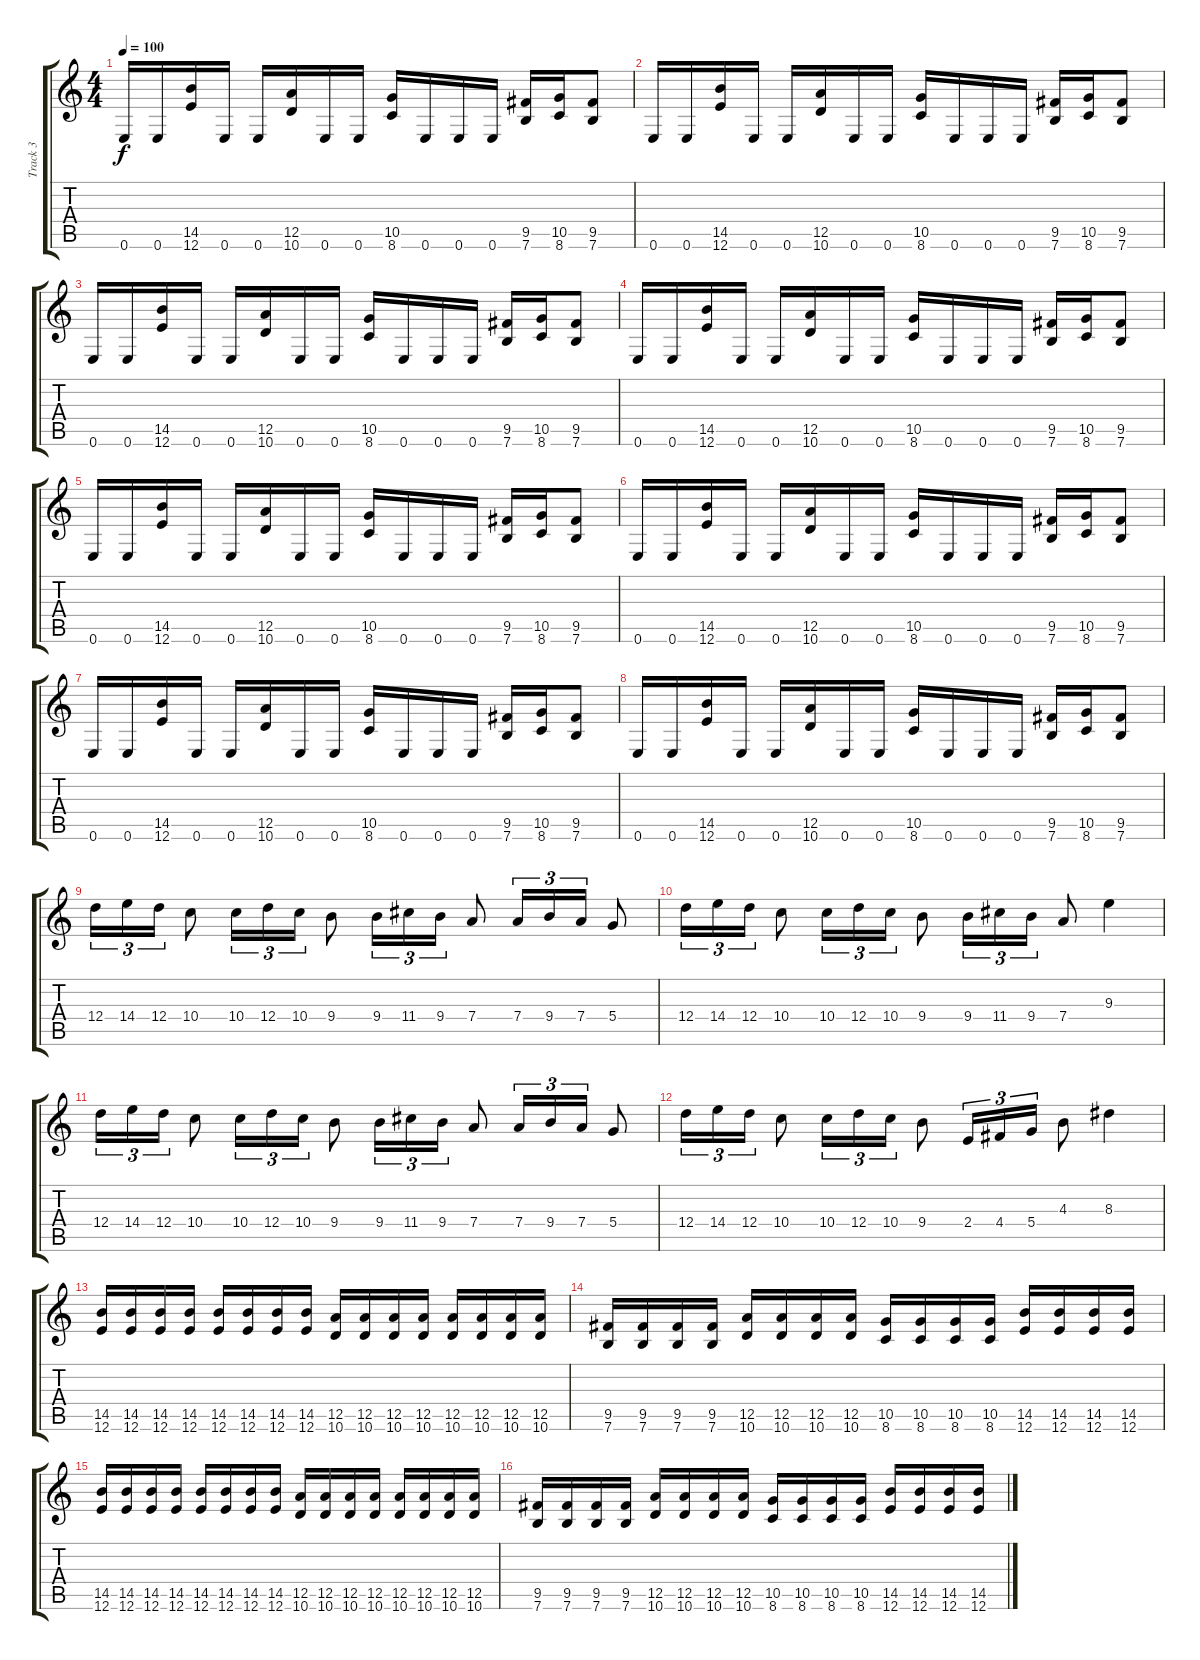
\track ("Track 3" "Track 3") {instrument distortionguitar}
\staff {score tabs}
\tuning (E4 B3 G3 D3 A2 E2) {hide}
\ts (4 4)
\tempo 100
\clef g2
\ks c
0.6.16{dy f} 0.6.16 (14.5 12.6).16 0.6.16 0.6.16 (12.5 10.6).16 0.6.16 0.6.16 (10.5 8.6).16 0.6.16 0.6.16 0.6.16 (9.5 7.6).16 (10.5 8.6).16 (9.5 7.6).8 |
0.6.16 0.6.16 (14.5 12.6).16 0.6.16 0.6.16 (12.5 10.6).16 0.6.16 0.6.16 (10.5 8.6).16 0.6.16 0.6.16 0.6.16 (9.5 7.6).16 (10.5 8.6).16 (9.5 7.6).8 |
0.6.16 0.6.16 (14.5 12.6).16 0.6.16 0.6.16 (12.5 10.6).16 0.6.16 0.6.16 (10.5 8.6).16 0.6.16 0.6.16 0.6.16 (9.5 7.6).16 (10.5 8.6).16 (9.5 7.6).8 |
0.6.16 0.6.16 (14.5 12.6).16 0.6.16 0.6.16 (12.5 10.6).16 0.6.16 0.6.16 (10.5 8.6).16 0.6.16 0.6.16 0.6.16 (9.5 7.6).16 (10.5 8.6).16 (9.5 7.6).8 |
0.6.16 0.6.16 (14.5 12.6).16 0.6.16 0.6.16 (12.5 10.6).16 0.6.16 0.6.16 (10.5 8.6).16 0.6.16 0.6.16 0.6.16 (9.5 7.6).16 (10.5 8.6).16 (9.5 7.6).8 |
0.6.16 0.6.16 (14.5 12.6).16 0.6.16 0.6.16 (12.5 10.6).16 0.6.16 0.6.16 (10.5 8.6).16 0.6.16 0.6.16 0.6.16 (9.5 7.6).16 (10.5 8.6).16 (9.5 7.6).8 |
0.6.16 0.6.16 (14.5 12.6).16 0.6.16 0.6.16 (12.5 10.6).16 0.6.16 0.6.16 (10.5 8.6).16 0.6.16 0.6.16 0.6.16 (9.5 7.6).16 (10.5 8.6).16 (9.5 7.6).8 |
0.6.16 0.6.16 (14.5 12.6).16 0.6.16 0.6.16 (12.5 10.6).16 0.6.16 0.6.16 (10.5 8.6).16 0.6.16 0.6.16 0.6.16 (9.5 7.6).16 (10.5 8.6).16 (9.5 7.6).8 |
12.4.16{tu (3 2)} 14.4.16{tu (3 2)} 12.4.16{tu (3 2)} 10.4.8 10.4.16{tu (3 2)} 12.4.16{tu (3 2)} 10.4.16{tu (3 2)} 9.4.8 9.4.16{tu (3 2)} 11.4.16{tu (3 2)} 9.4.16{tu (3 2)} 7.4.8 7.4.16{tu (3 2)} 9.4.16{tu (3 2)} 7.4.16{tu (3 2)} 5.4.8 |
12.4.16{tu (3 2)} 14.4.16{tu (3 2)} 12.4.16{tu (3 2)} 10.4.8 10.4.16{tu (3 2)} 12.4.16{tu (3 2)} 10.4.16{tu (3 2)} 9.4.8 9.4.16{tu (3 2)} 11.4.16{tu (3 2)} 9.4.16{tu (3 2)} 7.4.8 9.3.4 |
12.4.16{tu (3 2)} 14.4.16{tu (3 2)} 12.4.16{tu (3 2)} 10.4.8 10.4.16{tu (3 2)} 12.4.16{tu (3 2)} 10.4.16{tu (3 2)} 9.4.8 9.4.16{tu (3 2)} 11.4.16{tu (3 2)} 9.4.16{tu (3 2)} 7.4.8 7.4.16{tu (3 2)} 9.4.16{tu (3 2)} 7.4.16{tu (3 2)} 5.4.8 |
12.4.16{tu (3 2)} 14.4.16{tu (3 2)} 12.4.16{tu (3 2)} 10.4.8 10.4.16{tu (3 2)} 12.4.16{tu (3 2)} 10.4.16{tu (3 2)} 9.4.8 2.4.16{tu (3 2)} 4.4.16{tu (3 2)} 5.4.16{tu (3 2)} 4.3.8 8.3.4 |
(14.5 12.6).16 (14.5 12.6).16 (14.5 12.6).16 (14.5 12.6).16 (14.5 12.6).16 (14.5 12.6).16 (14.5 12.6).16 (14.5 12.6).16 (12.5 10.6).16 (12.5 10.6).16 (12.5 10.6).16 (12.5 10.6).16 (12.5 10.6).16 (12.5 10.6).16 (12.5 10.6).16 (12.5 10.6).16 |
(9.5 7.6).16 (9.5 7.6).16 (9.5 7.6).16 (9.5 7.6).16 (12.5 10.6).16 (12.5 10.6).16 (12.5 10.6).16 (12.5 10.6).16 (10.5 8.6).16 (10.5 8.6).16 (10.5 8.6).16 (10.5 8.6).16 (14.5 12.6).16 (14.5 12.6).16 (14.5 12.6).16 (14.5 12.6).16 |
(14.5 12.6).16 (14.5 12.6).16 (14.5 12.6).16 (14.5 12.6).16 (14.5 12.6).16 (14.5 12.6).16 (14.5 12.6).16 (14.5 12.6).16 (12.5 10.6).16 (12.5 10.6).16 (12.5 10.6).16 (12.5 10.6).16 (12.5 10.6).16 (12.5 10.6).16 (12.5 10.6).16 (12.5 10.6).16 |
(9.5 7.6).16 (9.5 7.6).16 (9.5 7.6).16 (9.5 7.6).16 (12.5 10.6).16 (12.5 10.6).16 (12.5 10.6).16 (12.5 10.6).16 (10.5 8.6).16 (10.5 8.6).16 (10.5 8.6).16 (10.5 8.6).16 (14.5 12.6).16 (14.5 12.6).16 (14.5 12.6).16 (14.5 12.6).16
